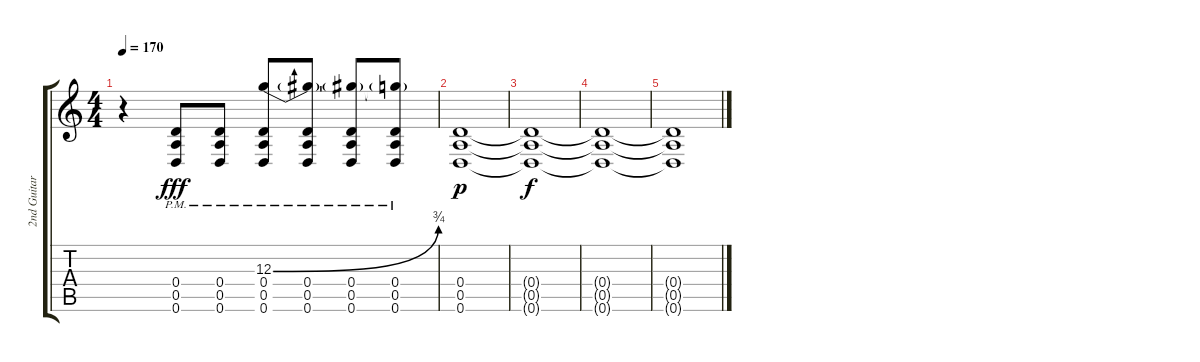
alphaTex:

\track ("2nd Guitar - Adam Lambert" "2nd Guitar") {instrument distortionguitar}
\staff {score tabs}
\tuning (E4 B3 G3 D3 A2 D2) {hide}
\ts (4 4)
\tempo 170
\clef g2
\ks c
r.4{dy fff} (0.4{pm} 0.5{pm} 0.6{pm}).8 (0.4{pm} 0.5{pm} 0.6{pm}).8 (12.3{be (bend 0 0 60 3)} 0.4{pm} 0.5{pm} 0.6{pm}).8 (12.3{t} 0.4{pm} 0.5{pm} 0.6).8 (12.3{t} 0.4{pm} 0.5{pm} 0.6{pm}).8 (12.3{t} 0.4{pm} 0.5{pm} 0.6{pm}).8 |
(0.4 0.5 0.6).1{dy p volume 11} |
(0.4{t} 0.5{t} 0.6{t}).1{dy f volume 8} |
(0.4{t} 0.5{t} 0.6{t}).1{volume 5} |
(0.4{t} 0.5{t} 0.6{t}).1{volume 0}
